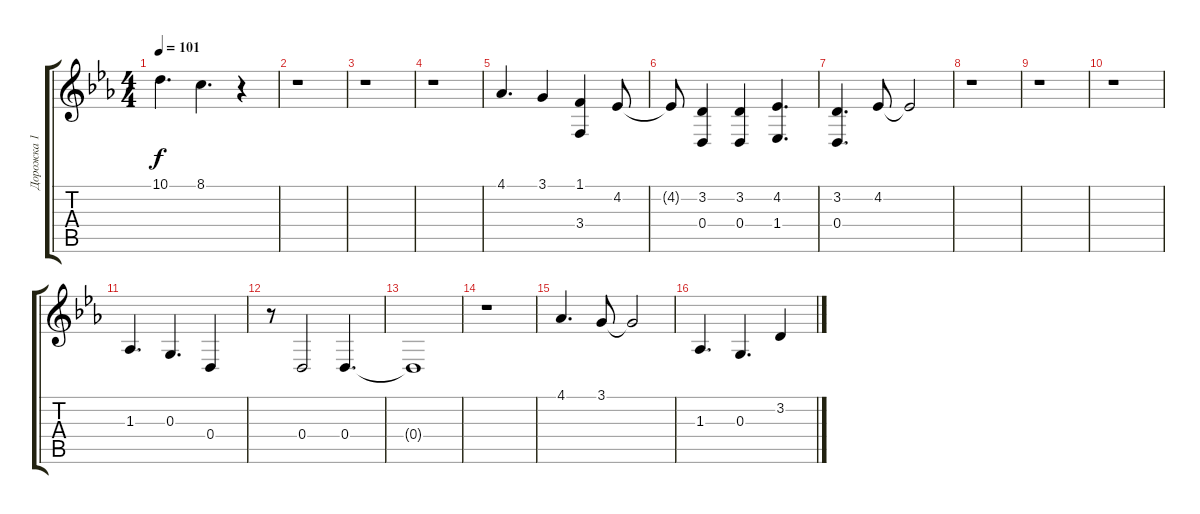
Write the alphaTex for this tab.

\track ("Дорожка 1" "Дорожка 1") {instrument acousticgrandpiano}
\staff {score tabs}
\tuning (E4 B3 G3 D3 A2 E2) {hide}
\ts (4 4)
\tempo 101
\clef g2
\ks eb
10.1.4{d dy f} 8.1.4{d} r.4 |
r.1 |
r.1 |
r.1 |
4.1.4{d} 3.1.4 (1.1 3.4).4 4.2.8 |
4.2{t}.8 (3.2 0.4).4 (3.2 0.4).4 (4.2 1.4).4{d} |
(3.2 0.4).4{d} 4.2.8 4.2{t}.2 |
r.1 |
r.1 |
r.1 |
1.3.4{d} 0.3.4{d} 0.4.4 |
r.8 0.4.2 0.4.4{d} |
0.4{t}.1 |
r.1 |
4.1.4{d} 3.1.8 3.1{t}.2 |
1.3.4{d} 0.3.4{d} 3.2.4
